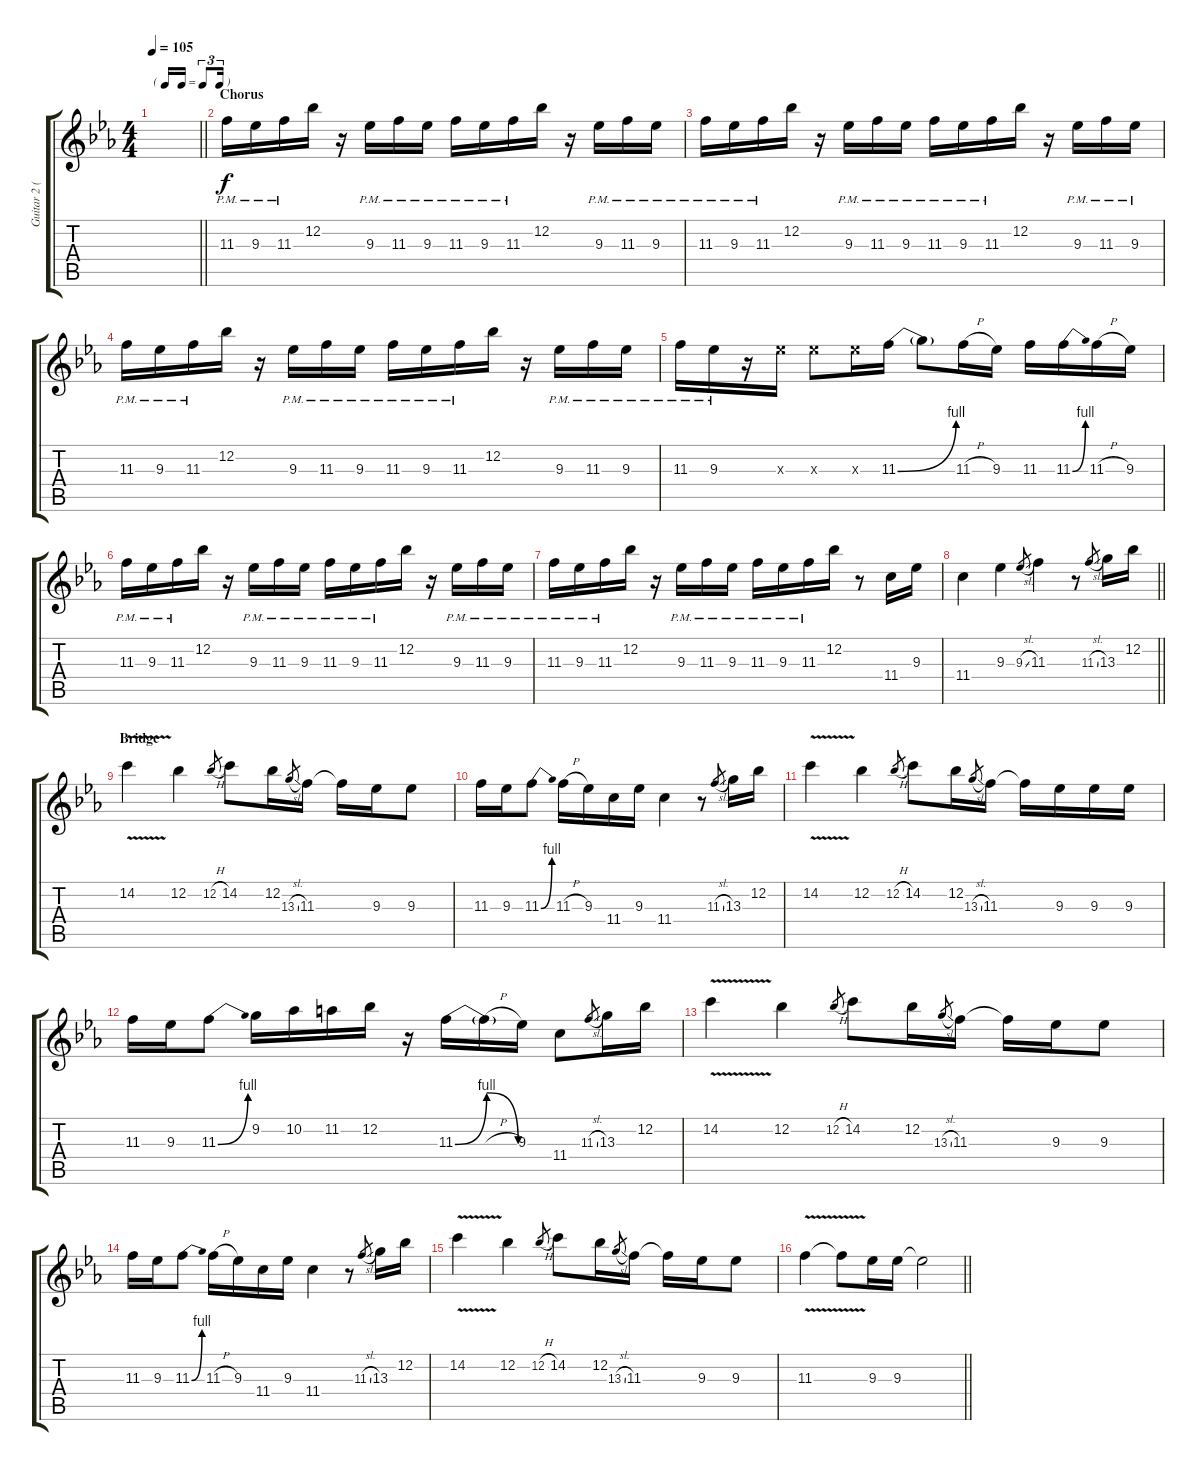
\track ("Guitar 2 (Overdrive)" "Guitar 2 (") {instrument overdrivenguitar}
\staff {score tabs}
\tuning (Eb4 Bb3 Gb3 Db3 Ab2 Eb2) {hide}
\ts (4 4)
\tf triplet16th
\tempo 105
\clef g2
\barLineRight lightlight
\ks eb
|
\section ("" "Chorus")
11.3{pm}.16 9.3{pm}.16 11.3{pm}.16 12.2.16 r.16 9.3{pm}.16 11.3{pm}.16 9.3{pm}.16 11.3{pm}.16 9.3{pm}.16 11.3{pm}.16 12.2.16 r.16 9.3{pm}.16 11.3{pm}.16 9.3{pm}.16 |
11.3{pm}.16 9.3{pm}.16 11.3{pm}.16 12.2.16 r.16 9.3{pm}.16 11.3{pm}.16 9.3{pm}.16 11.3{pm}.16 9.3{pm}.16 11.3{pm}.16 12.2.16 r.16 9.3{pm}.16 11.3{pm}.16 9.3{pm}.16 |
11.3{pm}.16 9.3{pm}.16 11.3{pm}.16 12.2.16 r.16 9.3{pm}.16 11.3{pm}.16 9.3{pm}.16 11.3{pm}.16 9.3{pm}.16 11.3{pm}.16 12.2.16 r.16 9.3{pm}.16 11.3{pm}.16 9.3{pm}.16 |
11.3{pm}.16 9.3{pm}.16 r.16 9.3{x}.16 9.3{x}.8 9.3{x}.16 11.3{be (bend 0 0 60 4)}.16 11.3{t}.8 11.3{h}.16 9.3.16 11.3.16 11.3{be (bend 0 0 60 4)}.16 11.3{h}.16 9.3.16 |
11.3{pm}.16 9.3{pm}.16 11.3{pm}.16 12.2.16 r.16 9.3{pm}.16 11.3{pm}.16 9.3{pm}.16 11.3{pm}.16 9.3{pm}.16 11.3{pm}.16 12.2.16 r.16 9.3{pm}.16 11.3{pm}.16 9.3{pm}.16 |
11.3{pm}.16 9.3{pm}.16 11.3{pm}.16 12.2.16 r.16 9.3{pm}.16 11.3{pm}.16 9.3{pm}.16 11.3{pm}.16 9.3{pm}.16 11.3{pm}.16 12.2.16 r.8 11.4.16 9.3.16 |
\barLineRight lightlight
11.4.4 9.3.4 9.3{sl}.8{gr} 11.3.4 r.8 11.3{sl}.8{gr} 13.3.16 12.2.16 |
\section ("" "Bridge")
14.2{v}.4 12.2.4 12.2{h}.8{gr} 14.2.8 12.2.16 13.3{sl}.8{gr} 11.3.16 11.3{t}.16 9.3.16 9.3.8 |
11.3.16 9.3.16 11.3{be (bend 0 0 60 4)}.8 11.3{h}.16 9.3.16 11.4.16 9.3.16 11.4.4 r.8 11.3{sl}.8{gr} 13.3.16 12.2.16 |
14.2{v}.4 12.2.4 12.2{h}.8{gr} 14.2.8 12.2.16 13.3{sl}.8{gr} 11.3.16 11.3{t}.16 9.3.16 9.3.16 9.3.16 |
11.3.16 9.3.16 11.3{be (bend 0 0 60 4)}.8 9.2.16 10.2.16 11.2.16 12.2.16 r.16 11.3{be (bendrelease 0 0 30 4 45 4 60 0)}.16 11.3{h t}.16 9.3.16 11.4.8 11.3{sl}.8{gr} 13.3.16 12.2.16 |
14.2{v}.4 12.2.4 12.2{h}.8{gr} 14.2.8 12.2.16 13.3{sl}.8{gr} 11.3.16 11.3{t}.16 9.3.16 9.3.8 |
11.3.16 9.3.16 11.3{be (bend 0 0 60 4)}.8 11.3{h}.16 9.3.16 11.4.16 9.3.16 11.4.4 r.8 11.3{sl}.8{gr} 13.3.16 12.2.16 |
14.2{v}.4 12.2.4 12.2{h}.8{gr} 14.2.8 12.2.16 13.3{sl}.8{gr} 11.3.16 11.3{t}.16 9.3.16 9.3.8 |
\barLineRight lightlight
11.3{v}.4 11.3{t}.8 9.3.16 9.3.16 9.3{t}.2
